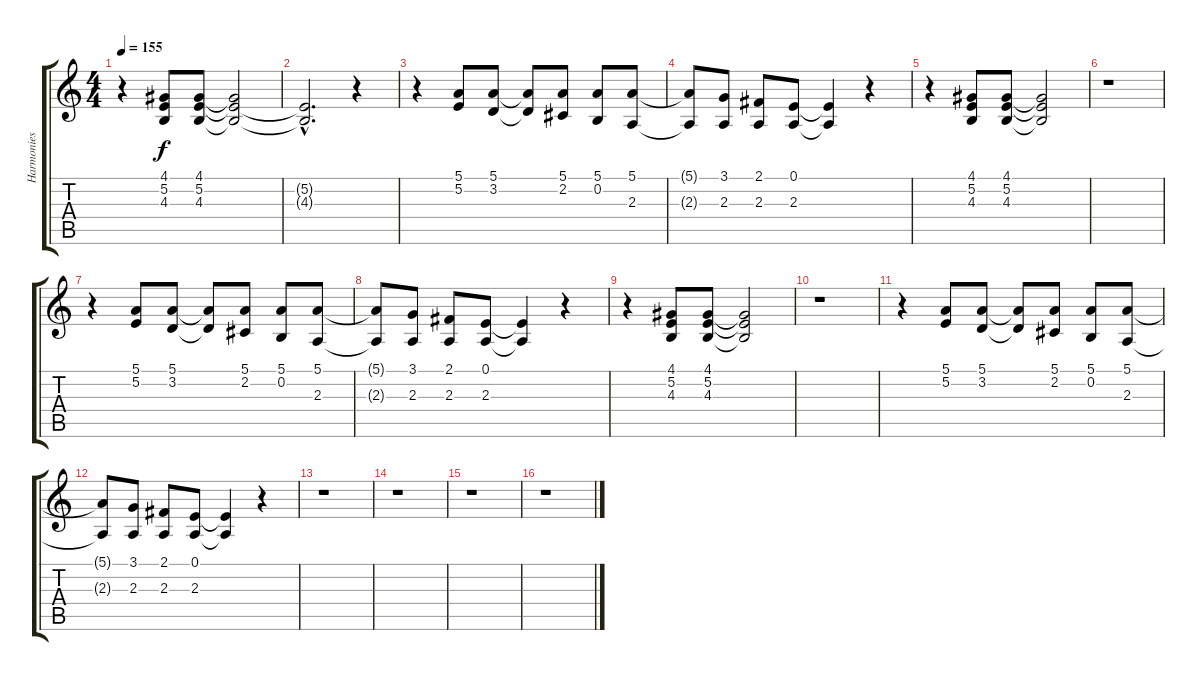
\track ("Harmonies" "Harmonies") {instrument tenorsax}
\staff {score tabs}
\tuning (E4 B3 G3 D3 A2 E2) {hide}
\ts (4 4)
\tempo 155
\clef g2
\ks c
r.4{dy f} (4.1 5.2 4.3).8 (4.1 5.2 4.3).8 (4.1{t} 5.2{t} 4.3{t}).2 |
(5.2{hac t} 4.3{hac t}).2{d} r.4 |
r.4 (5.1 5.2).8 (5.1 3.2).8 (5.1{t} 3.2{t}).8 (5.1 2.2).8 (5.1 0.2).8 (5.1 2.3).8 |
(5.1{t} 2.3{t}).8 (3.1 2.3).8 (2.1 2.3).8 (0.1 2.3).8 (0.1{t} 2.3{t}).4 r.4 |
r.4 (4.1 5.2 4.3).8 (4.1 5.2 4.3).8 (4.1{t} 5.2{t} 4.3{t}).2 |
r.1 |
r.4 (5.1 5.2).8 (5.1 3.2).8 (5.1{t} 3.2{t}).8 (5.1 2.2).8 (5.1 0.2).8 (5.1 2.3).8 |
(5.1{t} 2.3{t}).8 (3.1 2.3).8 (2.1 2.3).8 (0.1 2.3).8 (0.1{t} 2.3{t}).4 r.4 |
r.4 (4.1 5.2 4.3).8 (4.1 5.2 4.3).8 (4.1{t} 5.2{t} 4.3{t}).2 |
r.1 |
r.4 (5.1 5.2).8 (5.1 3.2).8 (5.1{t} 3.2{t}).8 (5.1 2.2).8 (5.1 0.2).8 (5.1 2.3).8 |
(5.1{t} 2.3{t}).8 (3.1 2.3).8 (2.1 2.3).8 (0.1 2.3).8 (0.1{t} 2.3{t}).4 r.4 |
r.1 |
r.1 |
r.1 |
r.1
